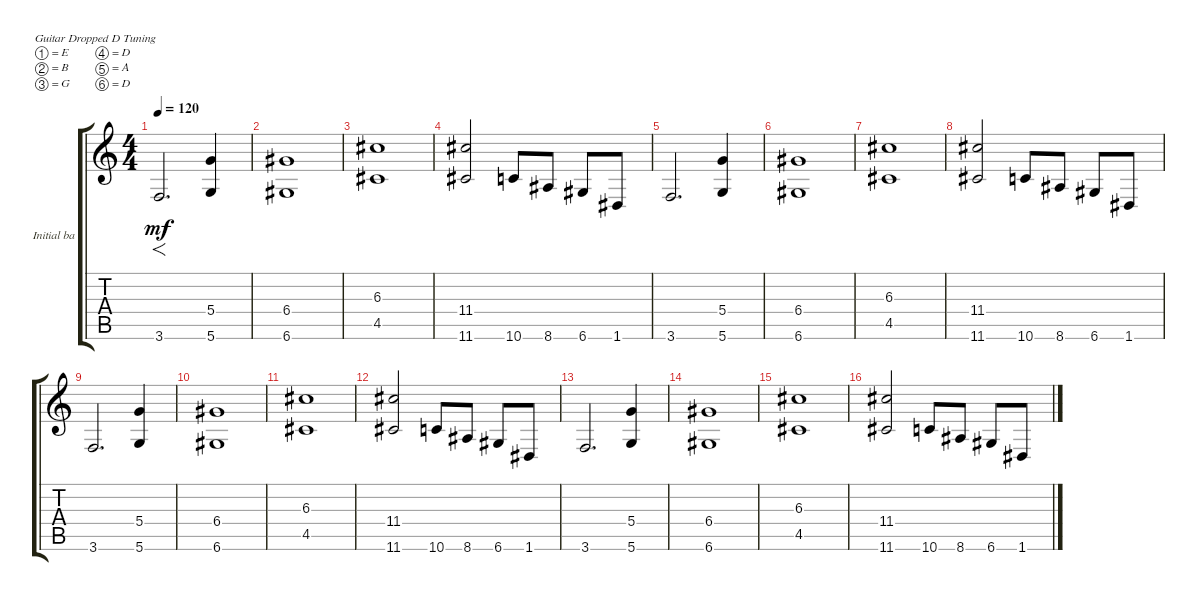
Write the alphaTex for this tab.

\defaultSystemsLayout 4
\bracketExtendMode groupsimilarinstruments
\firstSystemTrackNameOrientation horizontal
\otherSystemsTrackNameOrientation horizontal
\track ("Initial bass" "Initial ba") {instrument overdrivenguitar}
\staff {score tabs}
\tuning (E4 B3 G3 D3 A2 D2)
\ts (4 4)
\tempo 120
\clef g2
\scale
0.487395
\ks c
3.6.2{f d dy mf instrument overdrivenguitar} (5.4 5.6).4 |
\scale
0.256303 (6.6 6.4).1 |
\scale
0.256303 (4.5 6.3).1 |
\scale
0.333333 (11.6 11.4).2 10.6.8 8.6.8 6.6.8 1.6.8 |
\scale
0.333333 3.6.2{d} (5.4 5.6).4 |
\scale
0.333333 (6.6 6.4).1 |
\scale
0.333333 (4.5 6.3).1 |
\scale
0.333333 (11.6 11.4).2 10.6.8 8.6.8 6.6.8 1.6.8 |
\scale
0.333333 3.6.2{d} (5.4 5.6).4 |
\scale
0.333333 (6.6 6.4).1 |
\scale
0.333333 (4.5 6.3).1 |
\scale
0.333333 (11.6 11.4).2 10.6.8 8.6.8 6.6.8 1.6.8 |
\scale
0.333333 3.6.2{d} (5.4 5.6).4 |
\scale
0.333333 (6.6 6.4).1 |
\scale
0.333333 (4.5 6.3).1 |
\scale
0.333333 (11.6 11.4).2 10.6.8 8.6.8 6.6.8 1.6.8
